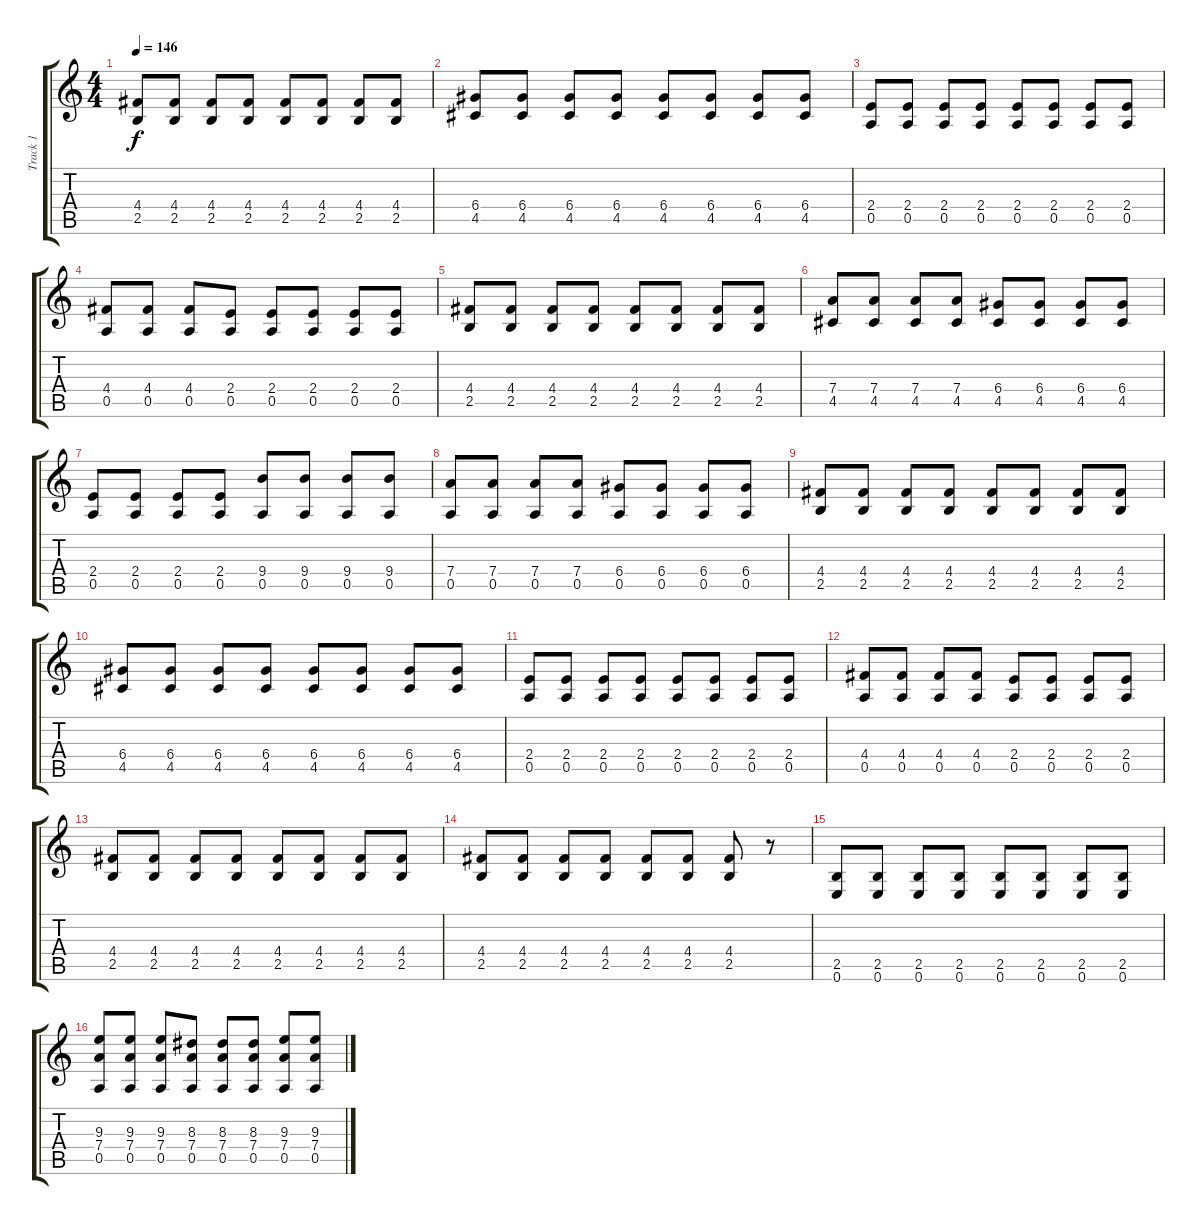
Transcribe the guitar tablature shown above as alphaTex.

\track ("Track 1" "Track 1") {instrument overdrivenguitar}
\staff {score tabs}
\tuning (E4 B3 G3 D3 A2 E2) {hide}
\ts (4 4)
\tempo 146
\clef g2
\ks c
(4.4 2.5).8{dy f} (4.4 2.5).8 (4.4 2.5).8 (4.4 2.5).8 (4.4 2.5).8 (4.4 2.5).8 (4.4 2.5).8 (4.4 2.5).8 |
(6.4 4.5).8 (6.4 4.5).8 (6.4 4.5).8 (6.4 4.5).8 (6.4 4.5).8 (6.4 4.5).8 (6.4 4.5).8 (6.4 4.5).8 |
(2.4 0.5).8 (2.4 0.5).8 (2.4 0.5).8 (2.4 0.5).8 (2.4 0.5).8 (2.4 0.5).8 (2.4 0.5).8 (2.4 0.5).8 |
(4.4 0.5).8 (4.4 0.5).8 (4.4 0.5).8 (2.4 0.5).8 (2.4 0.5).8 (2.4 0.5).8 (2.4 0.5).8 (2.4 0.5).8 |
(4.4 2.5).8 (4.4 2.5).8 (4.4 2.5).8 (4.4 2.5).8 (4.4 2.5).8 (4.4 2.5).8 (4.4 2.5).8 (4.4 2.5).8 |
(7.4 4.5).8 (7.4 4.5).8 (7.4 4.5).8 (7.4 4.5).8 (6.4 4.5).8 (6.4 4.5).8 (6.4 4.5).8 (6.4 4.5).8 |
(2.4 0.5).8 (2.4 0.5).8 (2.4 0.5).8 (2.4 0.5).8 (9.4 0.5).8 (9.4 0.5).8 (9.4 0.5).8 (9.4 0.5).8 |
(7.4 0.5).8 (7.4 0.5).8 (7.4 0.5).8 (7.4 0.5).8 (6.4 0.5).8 (6.4 0.5).8 (6.4 0.5).8 (6.4 0.5).8 |
(4.4 2.5).8 (4.4 2.5).8 (4.4 2.5).8 (4.4 2.5).8 (4.4 2.5).8 (4.4 2.5).8 (4.4 2.5).8 (4.4 2.5).8 |
(6.4 4.5).8 (6.4 4.5).8 (6.4 4.5).8 (6.4 4.5).8 (6.4 4.5).8 (6.4 4.5).8 (6.4 4.5).8 (6.4 4.5).8 |
(2.4 0.5).8 (2.4 0.5).8 (2.4 0.5).8 (2.4 0.5).8 (2.4 0.5).8 (2.4 0.5).8 (2.4 0.5).8 (2.4 0.5).8 |
(4.4 0.5).8 (4.4 0.5).8 (4.4 0.5).8 (4.4 0.5).8 (2.4 0.5).8 (2.4 0.5).8 (2.4 0.5).8 (2.4 0.5).8 |
(4.4 2.5).8 (4.4 2.5).8 (4.4 2.5).8 (4.4 2.5).8 (4.4 2.5).8 (4.4 2.5).8 (4.4 2.5).8 (4.4 2.5).8 |
(4.4 2.5).8 (4.4 2.5).8 (4.4 2.5).8 (4.4 2.5).8 (4.4 2.5).8 (4.4 2.5).8 (4.4 2.5).8 r.8 |
(2.5 0.6).8 (2.5 0.6).8 (2.5 0.6).8 (2.5 0.6).8 (2.5 0.6).8 (2.5 0.6).8 (2.5 0.6).8 (2.5 0.6).8 |
(9.3 7.4 0.5).8 (9.3 7.4 0.5).8 (9.3 7.4 0.5).8 (8.3 7.4 0.5).8 (8.3 7.4 0.5).8 (8.3 7.4 0.5).8 (9.3 7.4 0.5).8 (9.3 7.4 0.5).8
